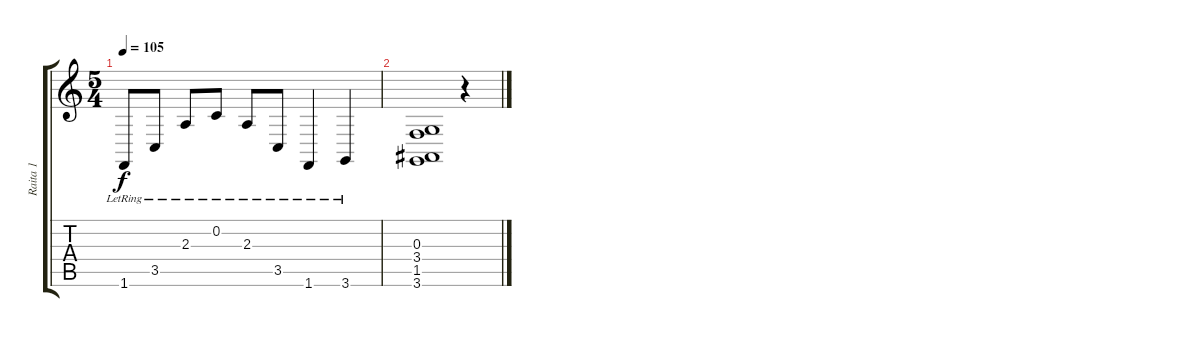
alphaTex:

\track ("Raita 1" "Raita 1") {instrument acousticgrandpiano}
\staff {score tabs}
\tuning (F4 C4 G3 D3 A2 E2) {hide}
\ts (5 4)
\tempo 105
\clef g2
\ks c
1.6{lr}.8{dy f} 3.5{lr}.8 2.3{lr}.8 0.2{lr}.8 2.3{lr}.8 3.5{lr}.8 1.6{lr}.4 3.6{lr}.4 |
(0.3 3.4 1.5 3.6).1 r.4
